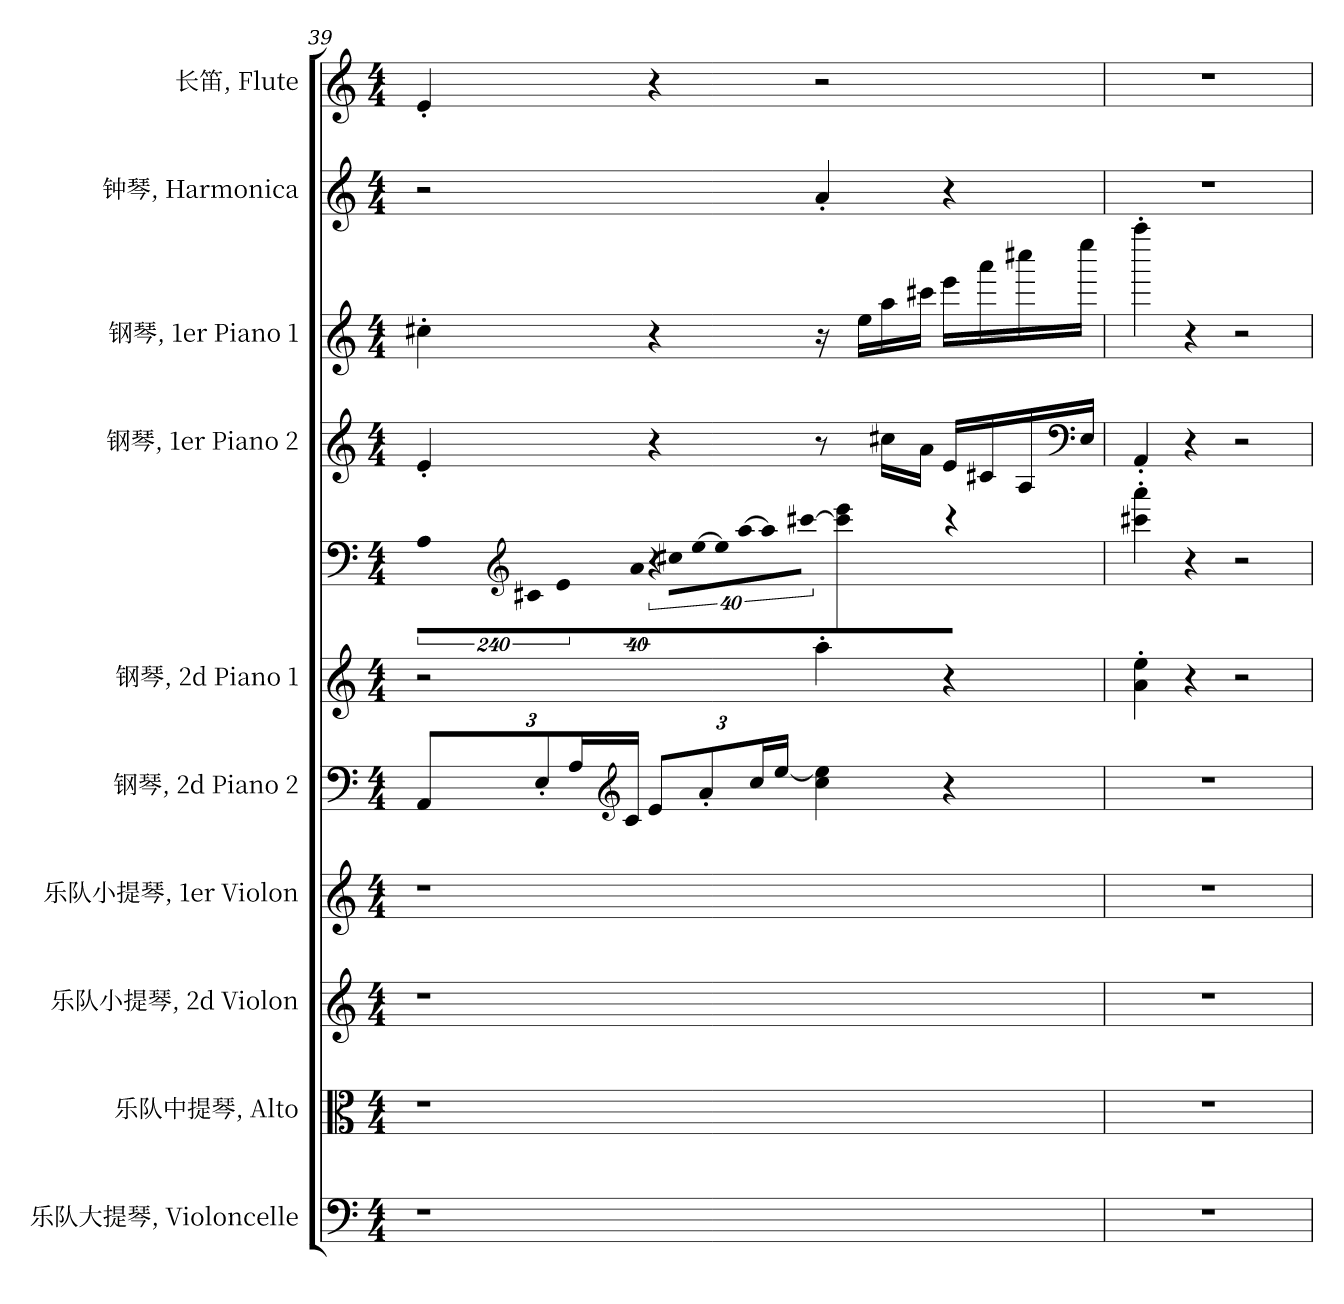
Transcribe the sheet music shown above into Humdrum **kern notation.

**kern	**kern	**kern	**kern	**kern	**kern	**kern	**kern	**kern	**kern	**kern
*part10	*part9	*part8	*part7	*part6	*part5	*part5	*part4	*part3	*part2	*part1
*staff11	*staff10	*staff9	*staff8	*staff7	*staff6	*staff5	*staff4	*staff3	*staff2	*staff1
*I"乐队大提琴, Violoncelle	*I"乐队中提琴, Alto	*I"乐队小提琴, 2d Violon	*I"乐队小提琴, 1er Violon	*I"钢琴, 2d Piano 2	*I"钢琴, 2d Piano 1	*	*I"钢琴, 1er Piano 2	*I"钢琴, 1er Piano 1	*I"钟琴, Harmonica	*I"长笛, Flute
*	*	*	*	*I'Pno.	*I'Pno.	*	*I'Pno.	*I'Pno.	*	*I'Fl.
!!LO:PB:g=z
*clefF4	*clefC3	*clefG2	*clefG2	*clefF4	*clefG2	*clefF4	*clefG2	*clefG2	*clefG2	*clefG2
*	*	*	*	*	*	*	*	*	*ITrd-14c-24	*
*k[]	*k[]	*k[]	*k[]	*k[]	*k[]	*k[]	*k[]	*k[]	*k[]	*k[]
*M4/4	*M4/4	*M4/4	*M4/4	*M4/4	*M4/4	*M4/4	*M4/4	*M4/4	*M4/4	*M4/4
*MM56	*MM56	*MM56	*MM56	*MM56	*MM56	*MM56	*MM56	*MM56	*MM56	*MM56
*	*	*	*	*Xbrackettup	*	*	*	*	*	*
=39	=39	=39	=39	=39	=39	=39	=39	=39	=39	=39
!	!	!	!	!	!	!LO:N:vis=16	!	!	!	!
1r	1r	1r	1r	12AA/L	2r	1920%137A/LL	4e'/	4cc#X'\	2r	4e'/
*	*	*	*	*	*	*clefG2	*	*	*	*
!	!	!	!	!	!	!LO:N:vis=16	!	!	!	!
.	.	.	.	.	.	1920%137c#X/	.	.	.	.
.	.	.	.	12E'/	.	.	.	.	.	.
!	!	!	!	!	!	!LO:N:vis=16	!	!	!	!
.	.	.	.	.	.	1920%137e/	.	.	.	.
.	.	.	.	24A/L	.	.	.	.	.	.
*	*	*	*	*clefG2	*	*	*	*	*	*
.	.	.	.	24c/JJ	.	.	.	.	.	.
!	!	!	!	!	!	!LO:N:vis=32	!	!	!	!
.	.	.	.	.	.	640%23a/JJk	.	.	.	.
*	*	*	*	*	*	*	*	*	*	*MM49
!	!	!	!	!	!	!LO:N:vis=32	!	!	!	!
.	.	.	.	12e/L	.	640%23r	4r	4r	.	4r
!	!	!	!	!	!	!LO:N:vis=32	!	!	!	!
.	.	.	.	.	.	640%23cc#X\LLL	.	.	.	.
!	!	!	!	!	!	!LO:N:vis=32	!	!	!	!
.	.	.	.	.	.	[640%23ee\	.	.	.	.
.	.	.	.	12a'/	.	.	.	.	.	.
!	!	!	!	!	!	!LO:N:vis=32	!	!	!	!
.	.	.	.	.	.	640%23ee\]	.	.	.	.
!	!	!	!	!	!	!LO:N:vis=32	!	!	!	!
.	.	.	.	.	.	[640%23aa\	.	.	.	.
.	.	.	.	24cc/L	.	.	.	.	.	.
!	!	!	!	!	!	!LO:N:vis=32	!	!	!	!
.	.	.	.	.	.	640%23aa\]	.	.	.	.
.	.	.	.	[24ee/JJ	.	.	.	.	.	.
!	!	!	!	!	!	!LO:N:vis=32	!	!	!	!
.	.	.	.	.	.	[640%23ccc#X\JJJ	.	.	.	.
*	*	*	*	*	*	*	*	*	*	*MM42
.	.	.	.	4cc\ 4ee\]	4aa'\	.	8r	16r	4aaa'/	2r
.	.	.	.	.	.	4ccc#\] 4eee\	.	.	.	.
.	.	.	.	.	.	.	.	16ee\LL	.	.
.	.	.	.	.	.	.	16cc#X\LL	16aa\	.	.
.	.	.	.	.	.	.	16a\JJ	16ccc#X\JJ	.	.
.	.	.	.	4r	4r	.	16e/LL	16eee\LL	4r	.
.	.	.	.	.	.	4r	.	.	.	.
.	.	.	.	.	.	.	16c#X/	16aaa\	.	.
.	.	.	.	.	.	.	16A/	16cccc#X\	.	.
*	*	*	*	*	*	*	*clefF4	*	*	*
.	.	.	.	.	.	.	16E/JJ	16eeee\JJ	.	.
640ryy	640ryy	640ryy	640ryy	640ryy	640ryy	.	640ryy	640ryy	640ryy	640ryy
=40	=40	=40	=40	=40	=40	=40	=40	=40	=40	=40
*	*	*	*	*	*	*	*	*	*	*MM20
1r	1r	1r	1r	1r	4a\' 4ee\'	4ccc#X\' 4aaa\'	4AA'/	4aaaa'\	1r	1r
.	.	.	.	.	4r	4r	4r	4r	.	.
.	.	.	.	.	2r	2r	2r	2r	.	.
=	=	=	=	=	=	=	=	=	=	=
*-	*-	*-	*-	*-	*-	*-	*-	*-	*-	*-
